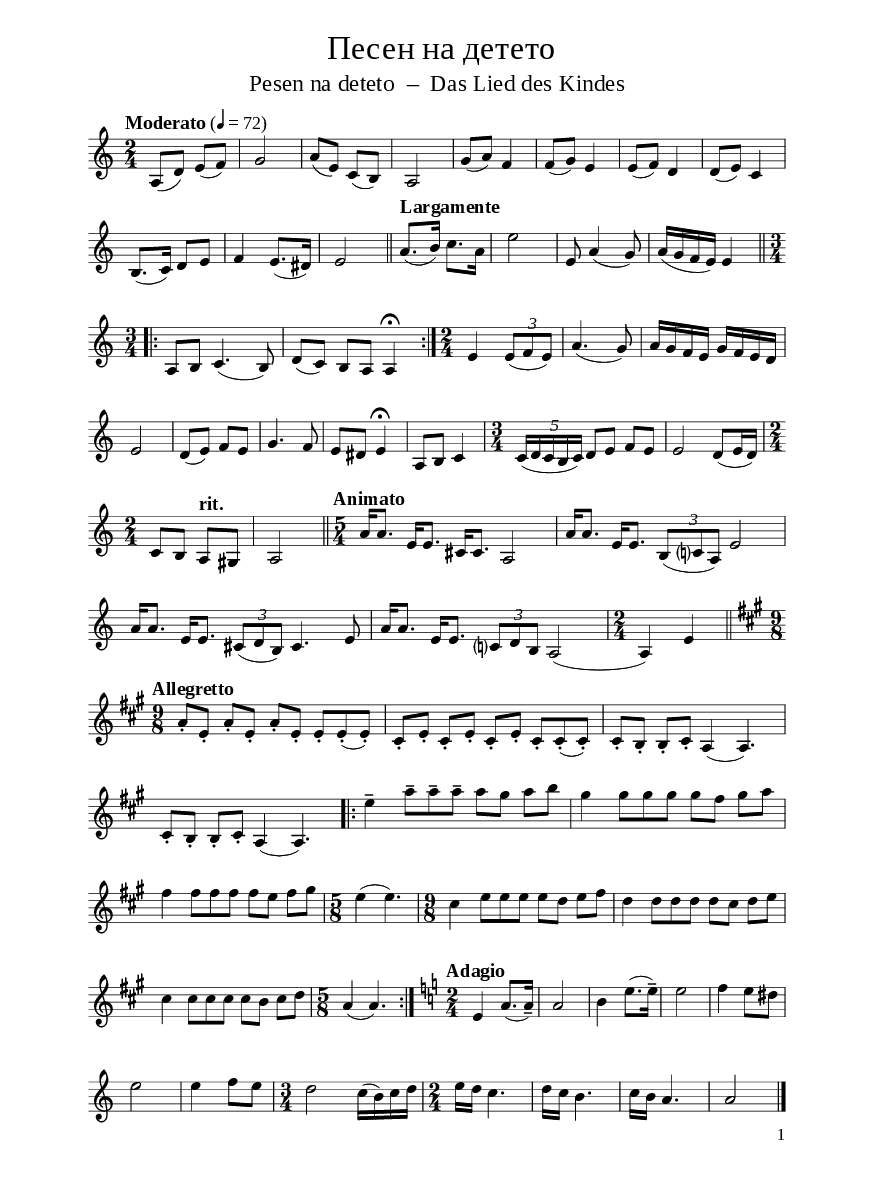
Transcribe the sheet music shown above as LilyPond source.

\version "2.24.4"

% include paper part and global functions
\include "include/globals.ily"
\bookpart {
  \label #'ref164
  \tocItem \markup "Песен на детето – Pesen na deteto"
  \paper {
    % the system system spacing is custom here so do not include bookpart-paper.ily
    print-all-headers = ##t
    print-page-number = ##t
    print-first-page-number = ##t

    % put page numbers on the bottom
    oddHeaderMarkup = \markup ""
    evenHeaderMarkup = \markup ""
    oddFooterMarkup = \markup
    \fill-line {
      ""
      \if \should-print-page-number \fromproperty #'page:page-number-string
    }
    evenFooterMarkup = \markup
    \fill-line {
      \if \should-print-page-number \fromproperty #'page:page-number-string
      ""
    }

    left-margin = 1.5\cm
    right-margin = 1.5\cm
    top-margin = 1.2\cm
    bottom-margin = 1.0\cm
    ragged-bottom = ##t % do not spread the staves to fill the whole vertical space

    % change distance between staves
    system-system-spacing =
    #'((basic-distance . 14)
       (minimum-distance . 6)
       (padding . 1)
       (stretchability . 10))
  }

  \header {
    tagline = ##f
  }

  \score {
    \include "include/score-layout.ily"
    \new Voice \absolute {
      \clef treble
      \key a \minor
      \time 2/4
      \tempoFunc "Moderato" 4 "72"
      a8 ( d'8 ) e'8 ( f'8 ) | % 2
      g'2 | % 3
      a'8 ( e'8 ) c'8 ( b8 ) | % 4
      a2 | % 5
      %\tempo "Poco più mosso"
      g'8
      ( a'8 ) f'4 | f'8 ( g'8 )
      e'4 | % 6
      e'8 ( f'8 ) d'4 | d'8 ( e'8 ) c'4 \break | % 7
      b8. ( c'16 ) d'8 e'8 | % 8
      f'4 e'8. ( dis'16 ) | % 9

      e'2 \bar "||"
      \tempo "Largamente"
      a'8.  ( b'16 ) c''8. a'16 | % 11
      e''2 | % 12
      e'8 a'4 ( g'8 ) | % 13
      a'16 ( g'16 f'16 e'16 ) e'4 \break | % 14
      \time 3/4   \bar ".|:-||"
      a8 b8 c'4. ( b8 ) | % 15
      d'8 ( [c'8] ) b8 [a8] a4 \fermata
      \bar ":|."
      | % 16

      \time 2/4  e'4 \once \override TupletBracket.stencil = ##f
      \times 2/3  {
        e'8( f'8 e'8 )
      }
      | % 17
      a'4. ( g'8 ) | % 18
      a'16 g'16 f'16 e'16 g'16 f'16 e'16 d'16 \break | % 19
      e'2 |
      d'8 ( e'8 ) f'8 e'8 | % 21
      g'4. f'8 | % 22
      e'8 dis'8 e'4 \fermata | % 23
      a8 b8 c'4 | % 24
      \time 3/4  \once \override TupletBracket.stencil = ##f
      \times 4/5  {
        c'16 ( d'16 c'16 b16 c'16)
      }
      d'8 [e'8] f'8 [e'8] | % 25
      e'2 d'8 ( e'16 d'16 ) \break | % 26
      \time 2/4  c'8 b8 \tempo "rit." a8 gis8 | % 27
      a2 \bar "||"
      \time 5/4  | % 28
      \tempo "Animato"
      a'16  a'8. e'16 e'8. cis'16 cis'8. a2 | % 29
      a'16 a'8. e'16 e'8. \once \override TupletBracket.stencil = ##f
      \times 2/3  {
        b8 ( c'?8 a8 )
      }
      e'2 \break |
      a'16 a'8. e'16 e'8. \once \override TupletBracket.stencil = ##f
      \times 2/3  {
        cis'8 ( d'8 b8 )
      }
      cis'4. e'8 | % 31
      a'16 a'8. e'16 e'8. \once \override TupletBracket.stencil = ##f
      \times 2/3  {
        c'?8 d'8 b8
      }
      a2 ( | % 32
      \time 2/4  a4 ) e'4 \bar "||"
      \break | % 33
      \key a \major \time 9/8 | % 33
      \tempo "Allegretto"
      a'8  -. [e'8 -. ] a'8 -. [e'8 -.] a'8 -. [e'8]
      -. e'8 -. e'8 ( -. e'8 ) -. | % 34
      cis'8 -. [e'8 -.] cis'8 -. [e'8 -.] cis'8 -. [e'8 -.] cis'8 -. cis'8 ( -.
      cis'8 ) -. | % 35
      cis'8 -. [b8 -.] b8 -. [cis'8 -.] a4 ( a4. ) \break | % 36
      cis'8 -. [ b8 -.] b8 -. [cis'8 -.] a4 ( a4. ) | % 37
      \bar ".|:"
      e''4 -- a''8 -- [a''8 -- a''8 -- ] % 38
      a''8 [gis''8] a''8 [b''8] | gis''4 gis''8 [gis''8 gis''8]  % 39
      gis''8 [fis''8] gis''8 [a''8] | fis''4 fis''8 [fis''8 fis''8]
      fis''8 [e''8] fis''8 [gis''8] | \time 5/8 e''4 ( e''4. ) | % 41
      \time 9/8  cis''4 e''8 [e''8 e''8] e''8 [d''8] e''8 [fis''8] | d''4 d''8 [d''8 d''8]
      d''8 [cis''8] d''8 [e''8] | cis''4 cis''8 [cis''8 cis''8] % 44
      cis''8 [b'8] cis''8 [d''8] \time 5/8 a'4 ( a'4. )
      \bar ":|."
      | % 45
      \tempo "Adagio"
      \key a \minor \time 2/4 | % 45
      e'4
      a'8. ( a'16 ) -- | % 46
      a'2 | % 47
      b'4 e''8. ( e''16 ) -- | % 48
      e''2 | % 49
      f''4 e''8 dis''8 \break |
      e''2 | % 51
      e''4 f''8 e''8 | % 52
      \time 3/4  d''2 c''16 ( b'16 ) c''16 d''16 | % 53
      \time 2/4  e''16 d''16 c''4. | % 54
      d''16 c''16 b'4. | % 55
      c''16 b'16 a'4. | % 56
      a'2 \bar "|."
    }


    \addlyrics {

    }

    \addlyrics {

    }
    \header {
      title = \titleFunc " Песен на детето" "Pesen na deteto  –  Das Lied des Kindes"
    }

    \midi{}

  } % score

} % bookpart
